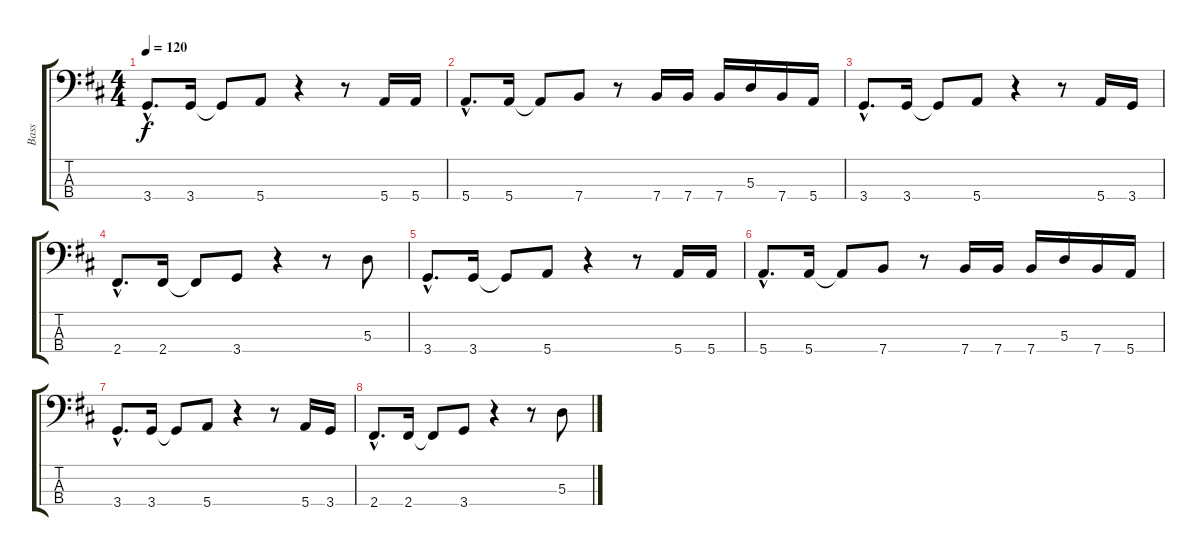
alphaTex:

\track ("Bass" "Bass") {instrument fretlessbass}
\staff {score tabs}
\tuning (G2 D2 A1 E1) {hide}
\ts (4 4)
\tempo 120
\clef f4
\ks d
3.4{hac}.8{d dy f} 3.4.16 3.4{t}.8 5.4.8 r.4 r.8 5.4.16 5.4.16 |
5.4{hac}.8{d} 5.4.16 5.4{t}.8 7.4.8 r.8 7.4.16 7.4.16 7.4.16 5.3.16 7.4.16 5.4.16 |
3.4{hac}.8{d} 3.4.16 3.4{t}.8 5.4.8 r.4 r.8 5.4.16 3.4.16 |
2.4{hac}.8{d} 2.4.16 2.4{t}.8 3.4.8 r.4 r.8 5.3.8 |
3.4{hac}.8{d} 3.4.16 3.4{t}.8 5.4.8 r.4 r.8 5.4.16 5.4.16 |
5.4{hac}.8{d} 5.4.16 5.4{t}.8 7.4.8 r.8 7.4.16 7.4.16 7.4.16 5.3.16 7.4.16 5.4.16 |
3.4{hac}.8{d} 3.4.16 3.4{t}.8 5.4.8 r.4 r.8 5.4.16 3.4.16 |
2.4{hac}.8{d} 2.4.16 2.4{t}.8 3.4.8 r.4 r.8 5.3.8
